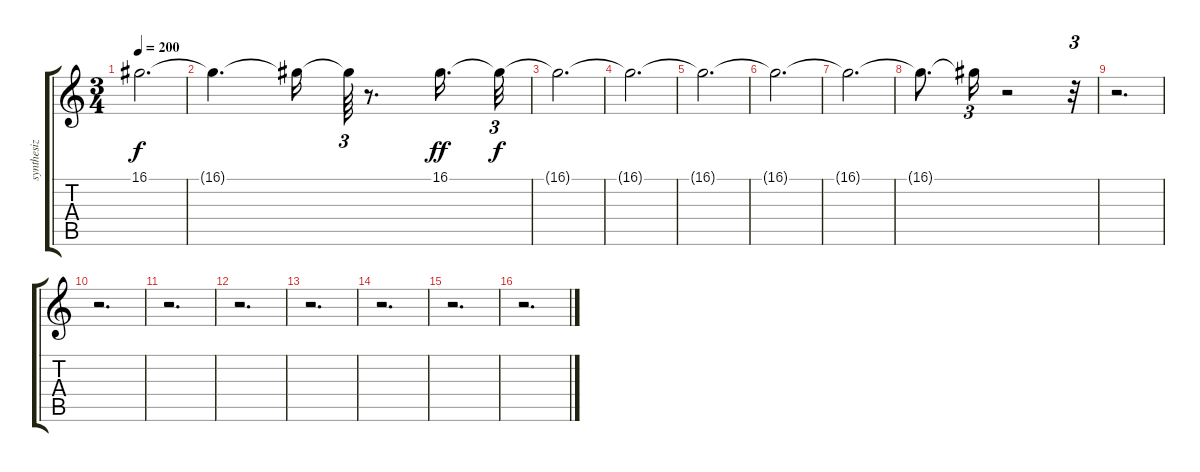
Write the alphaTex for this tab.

\track (" synthesizer 1" " synthesiz") {instrument lead3calliope}
\staff {score tabs}
\tuning (E4 B3 G3 D3 A2 E2) {hide}
\ts (3 4)
\tempo 200
\clef g2
\ks c
16.1{t}.2{d dy f} |
16.1{t}.4{d} 16.1{t}.16 16.1{t}.64{tu (3 2)} r.8{d} 16.1.16{d dy ff} 16.1{t}.32{tu (3 2) dy f} |
16.1{t}.2{d} |
16.1{t}.2{d} |
16.1{t}.2{d} |
16.1{t}.2{d} |
16.1{t}.2{d} |
16.1{t}.8{d} 16.1{t}.16{tu (3 2)} r.2 r.32{tu (3 2)} |
r.2{d} |
r.2{d} |
r.2{d} |
r.2{d} |
r.2{d} |
r.2{d} |
r.2{d} |
r.2{d}
